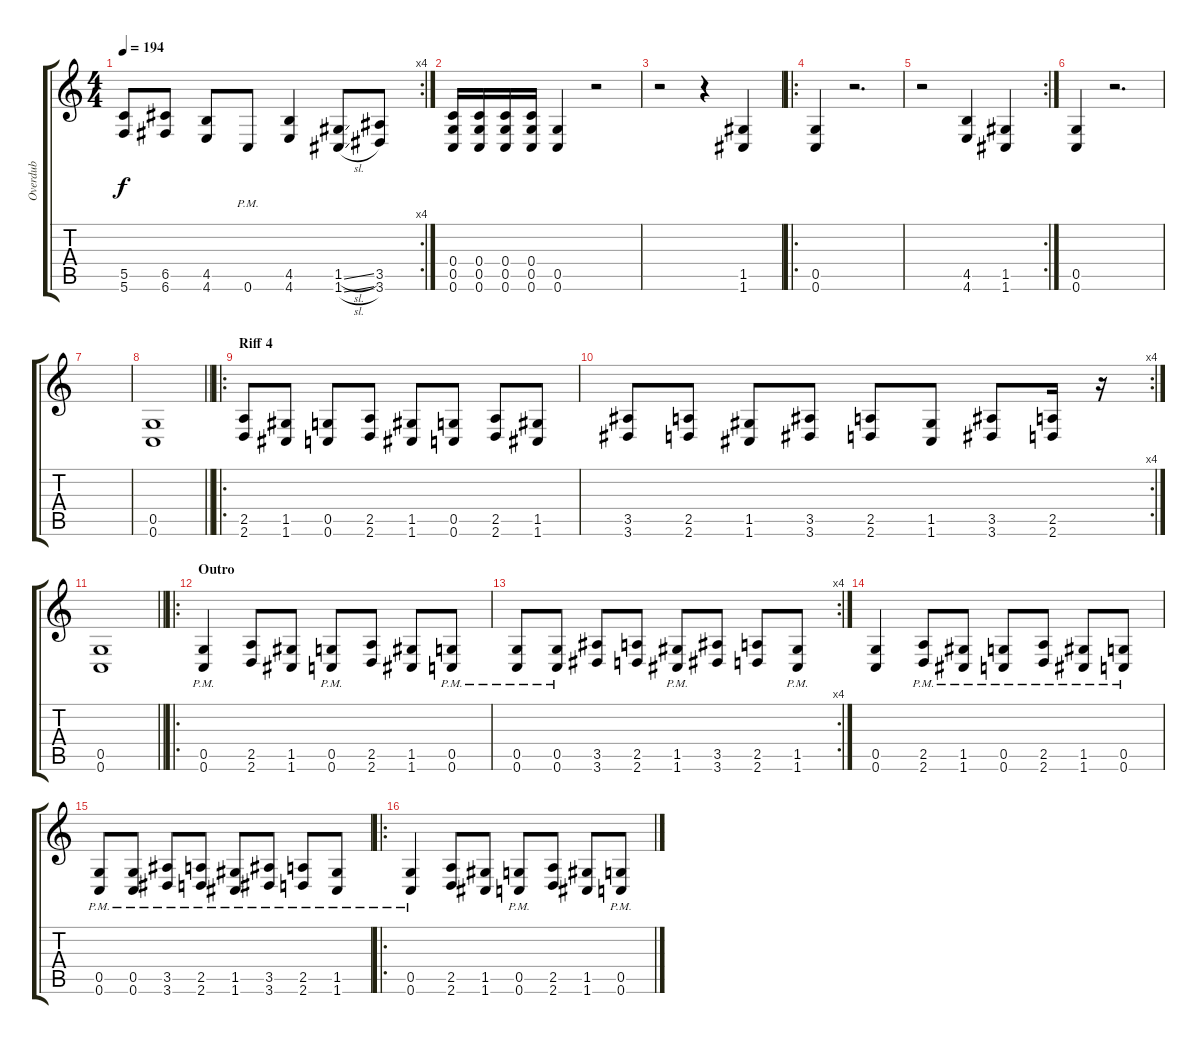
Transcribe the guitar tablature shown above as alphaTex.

\track ("Overdub" "Overdub") {instrument distortionguitar}
\staff {score tabs}
\tuning (D4 A3 F3 C3 G2 C2) {hide}
\rc 4
\ts (4 4)
\tempo 194
\clef g2
\ks c
(5.5 5.6).8{dy f} (6.5 6.6).8 (4.5 4.6).8 0.6{pm}.8 (4.5 4.6).4 (1.5{sl} 1.6{sl}).8 (3.5 3.6).8 |
(0.4 0.5 0.6).16 (0.4 0.5 0.6).16 (0.4 0.5 0.6).16 (0.4 0.5 0.6).16 (0.5 0.6).4 r.2 |
r.2 r.4 (1.5 1.6).4 |
\ro
(0.5 0.6).4 r.2{d} |
\rc 2
r.2 (4.5 4.6).4 (1.5 1.6).4 |
(0.5 0.6).4 r.2{d} |
|
\barLineRight lightlight
(0.5 0.6).1 |
\ro
\section ("" "Riff 4")
(2.5 2.6).8 (1.5 1.6).8 (0.5 0.6).8 (2.5 2.6).8 (1.5 1.6).8 (0.5 0.6).8 (2.5 2.6).8 (1.5 1.6).8 |
\rc 4
(3.5 3.6).8 (2.5 2.6).8 (1.5 1.6).8 (3.5 3.6).8 (2.5 2.6).8 (1.5 1.6).8 (3.5 3.6).8 (2.5 2.6).16 r.16 |
\barLineRight lightlight
(0.5 0.6).1 |
\ro
\section ("" "Outro")
(0.5{pm} 0.6).4 (2.5 2.6).8 (1.5 1.6).8 (0.5{pm} 0.6{pm}).8 (2.5 2.6).8 (1.5 1.6).8 (0.5{pm} 0.6{pm}).8 |
\rc 4
(0.5{pm} 0.6{pm}).8 (0.5{pm} 0.6{pm}).8 (3.5 3.6).8 (2.5 2.6).8 (1.5{pm} 1.6{pm}).8 (3.5 3.6).8 (2.5 2.6).8 (1.5{pm} 1.6{pm}).8 |
(0.5 0.6).4 (2.5{pm} 2.6{pm}).8 (1.5{pm} 1.6{pm}).8 (0.5{pm} 0.6{pm}).8 (2.5{pm} 2.6{pm}).8 (1.5{pm} 1.6{pm}).8 (0.5{pm} 0.6{pm}).8 |
(0.5{pm} 0.6{pm}).8 (0.5{pm} 0.6{pm}).8 (3.5{pm} 3.6{pm}).8 (2.5{pm} 2.6{pm}).8 (1.5{pm} 1.6{pm}).8 (3.5{pm} 3.6{pm}).8 (2.5{pm} 2.6{pm}).8 (1.5{pm} 1.6{pm}).8 |
\ro
(0.5{pm} 0.6).4 (2.5 2.6).8 (1.5 1.6).8 (0.5{pm} 0.6{pm}).8 (2.5 2.6).8 (1.5 1.6).8 (0.5{pm} 0.6{pm}).8
